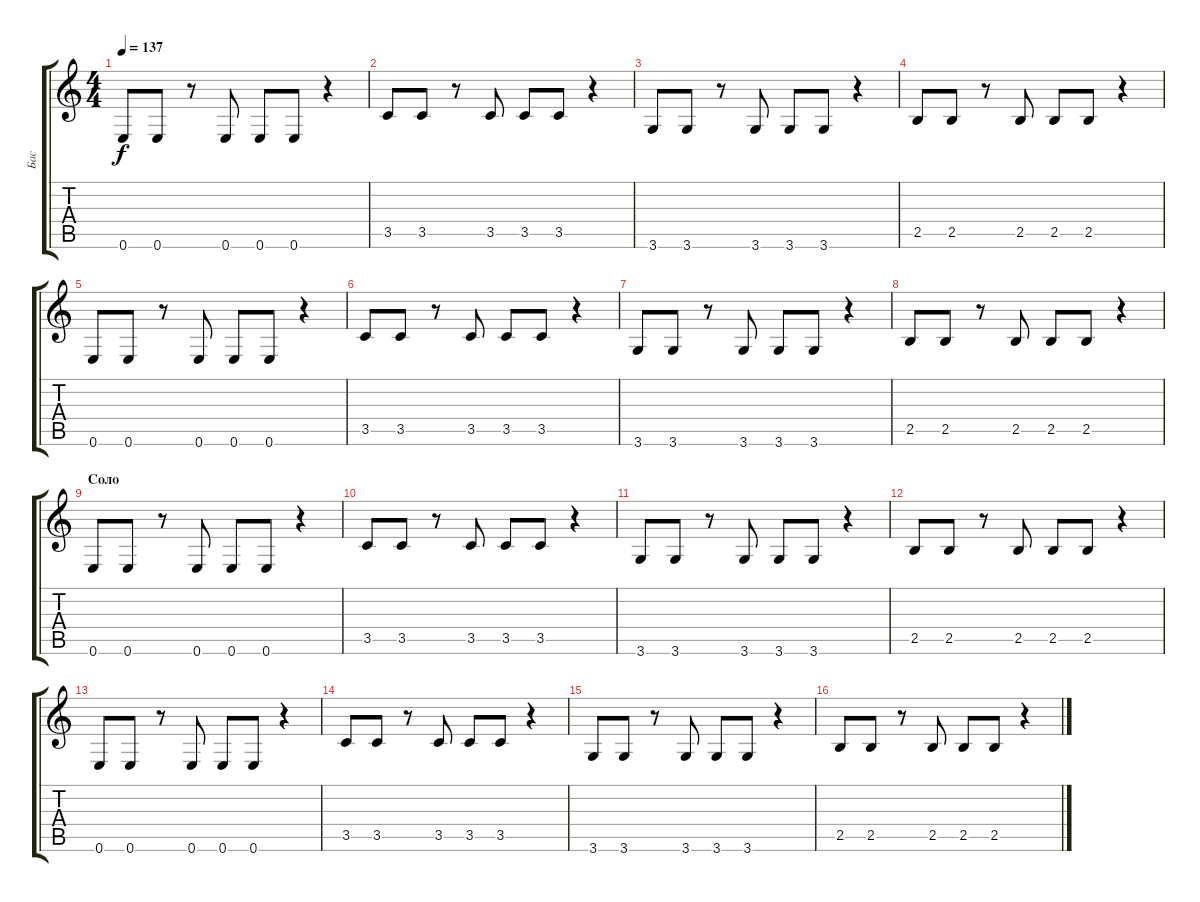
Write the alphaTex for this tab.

\track ("Бас" "Бас") {instrument electricbassfinger}
\staff {score tabs}
\tuning (E4 B3 G3 D3 A2 E2) {hide}
\ts (4 4)
\tempo 137
\clef g2
\ks c
0.6.8{dy f} 0.6.8 r.8 0.6.8 0.6.8 0.6.8 r.4 |
3.5.8 3.5.8 r.8 3.5.8 3.5.8 3.5.8 r.4 |
3.6.8 3.6.8 r.8 3.6.8 3.6.8 3.6.8 r.4 |
2.5.8 2.5.8 r.8 2.5.8 2.5.8 2.5.8 r.4 |
0.6.8 0.6.8 r.8 0.6.8 0.6.8 0.6.8 r.4 |
3.5.8 3.5.8 r.8 3.5.8 3.5.8 3.5.8 r.4 |
3.6.8 3.6.8 r.8 3.6.8 3.6.8 3.6.8 r.4 |
2.5.8 2.5.8 r.8 2.5.8 2.5.8 2.5.8 r.4 |
\section ("" "Соло")
0.6.8 0.6.8 r.8 0.6.8 0.6.8 0.6.8 r.4 |
3.5.8 3.5.8 r.8 3.5.8 3.5.8 3.5.8 r.4 |
3.6.8 3.6.8 r.8 3.6.8 3.6.8 3.6.8 r.4 |
2.5.8 2.5.8 r.8 2.5.8 2.5.8 2.5.8 r.4 |
0.6.8 0.6.8 r.8 0.6.8 0.6.8 0.6.8 r.4 |
3.5.8 3.5.8 r.8 3.5.8 3.5.8 3.5.8 r.4 |
3.6.8 3.6.8 r.8 3.6.8 3.6.8 3.6.8 r.4 |
2.5.8 2.5.8 r.8 2.5.8 2.5.8 2.5.8 r.4
